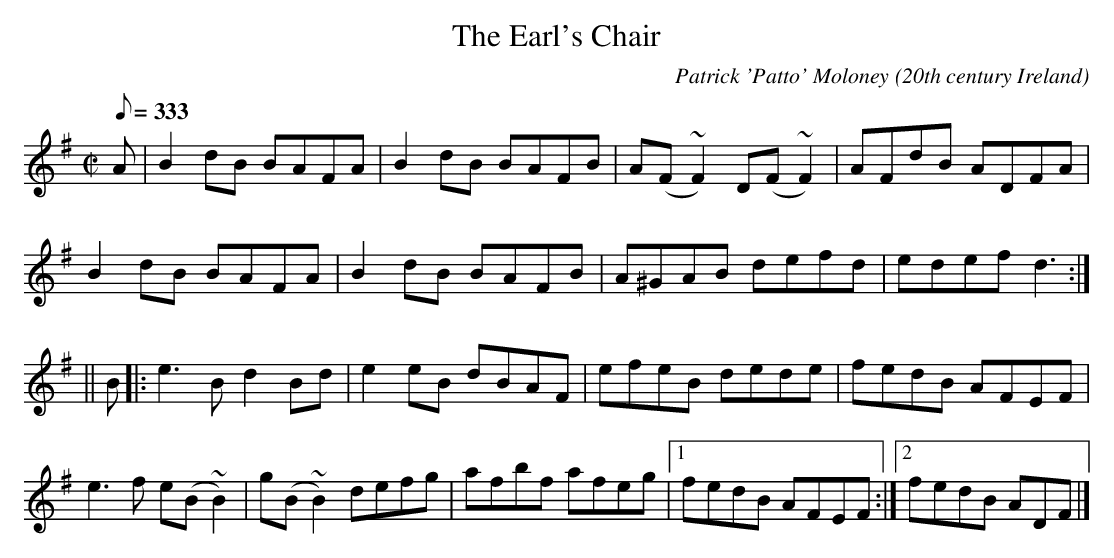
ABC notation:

X:1
T:The Earl's Chair
C:Patrick 'Patto' Moloney
O:20th century Ireland
... "According to Jack Coen, a flute player from Woodford, Co. Galway long resident of the Bronx, The Earl's Chair was composed by the late Woodford Flute player Patrick 'Patto' Moloney. Moloney originally called the tune Down between the Two Derryoobers" but later replaced this reference to two woodlands near Woodford with the more manageable title used here. "The Earl's Chair" is a throne-like rock formation in the Derrycrag Wood. Jack says the name was derived from its use by the Lords Clanricarde as a picnic spot during hunting outings. Peardar O'Loughlin first heard the reel, in a setting altered slightly from Moloney's original, from button accordion great "Joe Cooley"
L:1/8
Q:333
M:C|
K:Eminor
A|B2 dB BAFA|B2 dB BAFB|A(F ~F2) D(F ~F2)|AFdB ADFA|
B2 dB BAFA|B2 dB BAFB|A^GAB defd|edef d3:|
||B|:e3 B d2 Bd|e2 eB dBAF|efeB dede|fedB AFEF|
e3 f e(B ~B2)|g(B ~B2) defg|afbf afeg|1fedB AFEF:|2fedB ADF|]
